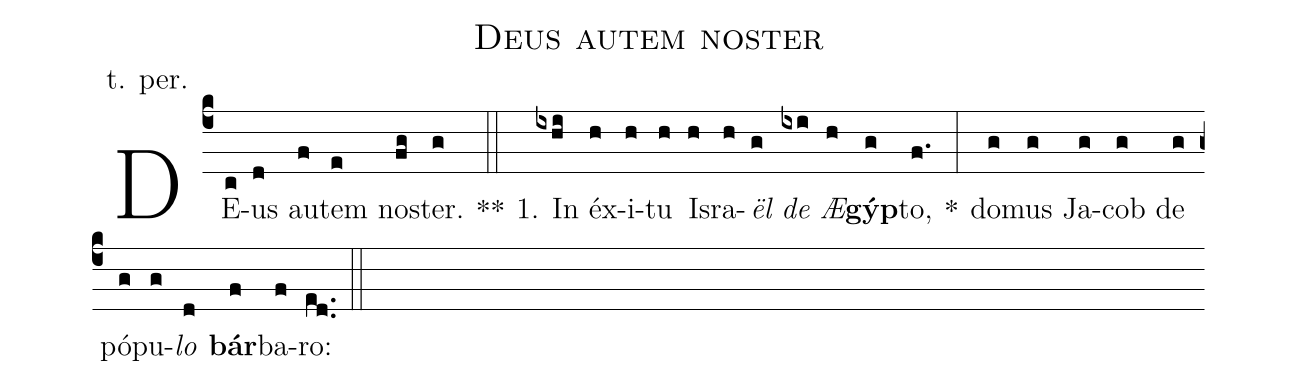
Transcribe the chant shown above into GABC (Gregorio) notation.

name:Deus autem noster;
office-part:Antiphona;
mode:p;
annotation:t. per.;
%%
(c4) DE(c)us(d) au(f)tem(e) no(fg)ster.(g) **(::) 1. In(ixhi) éx(h)i(h)tu(h) Is(h)ra(h)<i>ël</i>(g) <i>de</i>(ixi) <i>Æ</i>(h)<b>gýp</b>(g)to,(f.) *(:) do(g)mus(g) Ja(g)cob(g) de(g) pó(g)pu(g)<i>lo</i>(d) <b>bár</b>(f)ba(f)ro:(ed..) (::)
